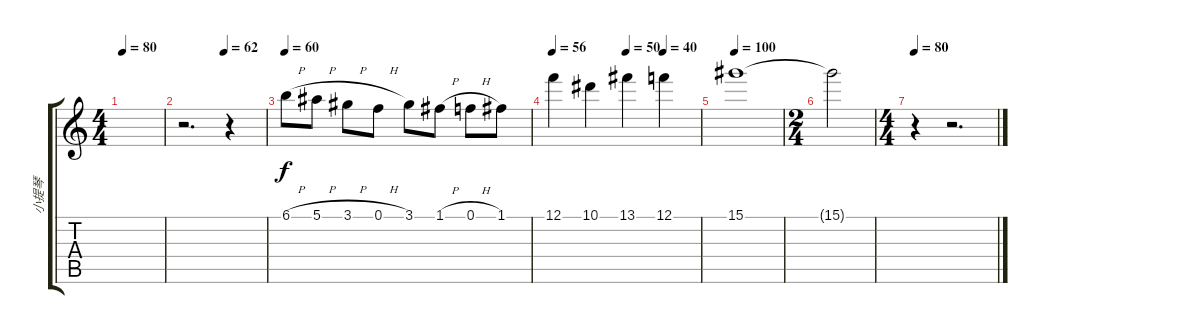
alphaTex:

\track ("小提琴" "小提琴") {instrument violin}
\staff {score tabs}
\tuning (F5 C5 Ab4 Eb4 Bb3 F3) {hide}
\ts (4 4)
\tempo 80
\tempo 66
\tempo 80
\clef g2
\ks c
|
\tempo (62 0.5)
r.2{d} r.4 |
\tempo 60
6.1{h}.8 5.1{h}.8 3.1{h}.8{dy f} 0.1{h}.8 3.1.8 1.1{h}.8 0.1{h}.8 1.1.8 |
\tempo 56
\tempo (54 0.5)
\tempo (50 0.5)
\tempo (40 0.75)
12.1.4 10.1.4 13.1.4 12.1.4 |
\tempo 100
15.1.1 |
\ts (2 4)
15.1{t}.2 |
\ts (4 4)
\tempo 80
r.4 r.2{d}
